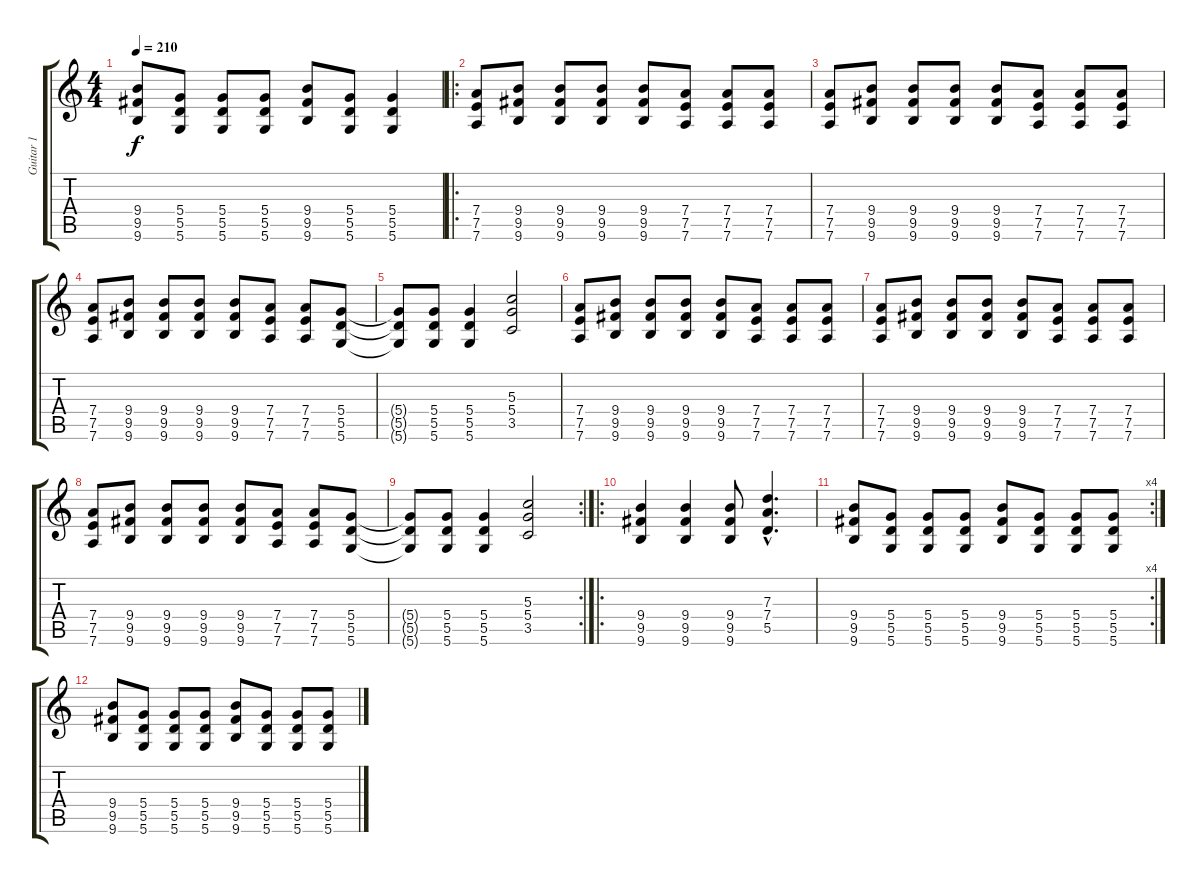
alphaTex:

\track ("Guitar 1" "Guitar 1") {instrument distortionguitar}
\staff {score tabs}
\tuning (E4 B3 G3 D3 A2 D2) {hide}
\ts (4 4)
\tempo 210
\clef g2
\ks c
(9.4 9.5 9.6).8{dy f} (5.4 5.5 5.6).8 (5.4 5.5 5.6).8 (5.4 5.5 5.6).8 (9.4 9.5 9.6).8 (5.4 5.5 5.6).8 (5.4 5.5 5.6).4 |
\ro
(7.4 7.5 7.6).8 (9.4 9.5 9.6).8 (9.4 9.5 9.6).8 (9.4 9.5 9.6).8 (9.4 9.5 9.6).8 (7.4 7.5 7.6).8 (7.4 7.5 7.6).8 (7.4 7.5 7.6).8 |
(7.4 7.5 7.6).8 (9.4 9.5 9.6).8 (9.4 9.5 9.6).8 (9.4 9.5 9.6).8 (9.4 9.5 9.6).8 (7.4 7.5 7.6).8 (7.4 7.5 7.6).8 (7.4 7.5 7.6).8 |
(7.4 7.5 7.6).8 (9.4 9.5 9.6).8 (9.4 9.5 9.6).8 (9.4 9.5 9.6).8 (9.4 9.5 9.6).8 (7.4 7.5 7.6).8 (7.4 7.5 7.6).8 (5.4 5.5 5.6).8 |
(5.4{t} 5.5{t} 5.6{t}).8 (5.4 5.5 5.6).8 (5.4 5.5 5.6).4 (5.3 5.4 3.5).2 |
(7.4 7.5 7.6).8 (9.4 9.5 9.6).8 (9.4 9.5 9.6).8 (9.4 9.5 9.6).8 (9.4 9.5 9.6).8 (7.4 7.5 7.6).8 (7.4 7.5 7.6).8 (7.4 7.5 7.6).8 |
(7.4 7.5 7.6).8 (9.4 9.5 9.6).8 (9.4 9.5 9.6).8 (9.4 9.5 9.6).8 (9.4 9.5 9.6).8 (7.4 7.5 7.6).8 (7.4 7.5 7.6).8 (7.4 7.5 7.6).8 |
(7.4 7.5 7.6).8 (9.4 9.5 9.6).8 (9.4 9.5 9.6).8 (9.4 9.5 9.6).8 (9.4 9.5 9.6).8 (7.4 7.5 7.6).8 (7.4 7.5 7.6).8 (5.4 5.5 5.6).8 |
\rc 2
(5.4{t} 5.5{t} 5.6{t}).8 (5.4 5.5 5.6).8 (5.4 5.5 5.6).4 (5.3 5.4 3.5).2 |
\ro
(9.4 9.5 9.6).4 (9.4 9.5 9.6).4 (9.4 9.5 9.6).8 (7.3{hac} 7.4{hac} 5.5{hac}).4{d} |
\rc 4
(9.4 9.5 9.6).8 (5.4 5.5 5.6).8 (5.4 5.5 5.6).8 (5.4 5.5 5.6).8 (9.4 9.5 9.6).8 (5.4 5.5 5.6).8 (5.4 5.5 5.6).8 (5.4 5.5 5.6).8 |
(9.4 9.5 9.6).8 (5.4 5.5 5.6).8 (5.4 5.5 5.6).8 (5.4 5.5 5.6).8 (9.4 9.5 9.6).8 (5.4 5.5 5.6).8 (5.4 5.5 5.6).8 (5.4 5.5 5.6).8
